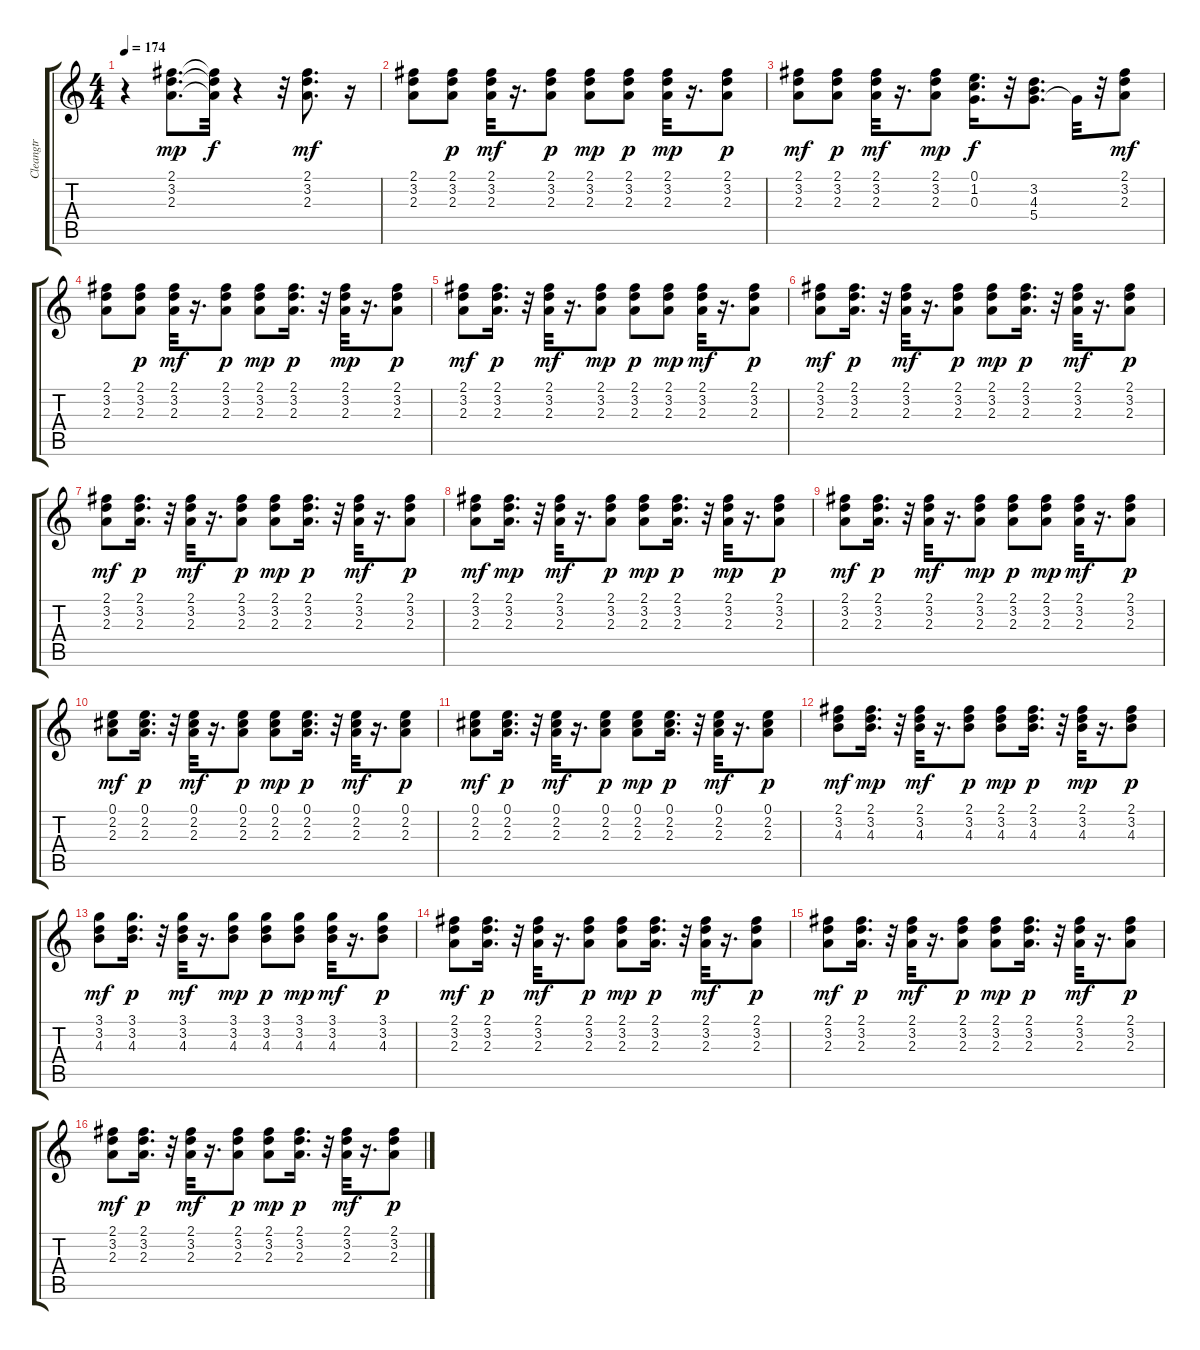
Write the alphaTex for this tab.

\track ("Cleangtr" "Cleangtr") {instrument electricguitarclean}
\staff {score tabs}
\tuning (E4 B3 G3 D3 A2 E2) {hide}
\ts (4 4)
\tempo 174
\clef g2
\ks c
r.4{dy mf} (2.1 3.2 2.3).8{d dy mp} (2.1{t} 3.2{t} 2.3{t}).32{dy f} r.4 r.32 (2.1 3.2 2.3).8{d dy mf} r.16 |
(2.1 3.2 2.3).8 (2.1 3.2 2.3).8{dy p} (2.1 3.2 2.3).32{dy mf} r.16{d} (2.1 3.2 2.3).8{dy p} (2.1 3.2 2.3).8{dy mp} (2.1 3.2 2.3).8{dy p} (2.1 3.2 2.3).32{dy mp} r.16{d} (2.1 3.2 2.3).8{dy p} |
(2.1 3.2 2.3).8{dy mf} (2.1 3.2 2.3).8{dy p} (2.1 3.2 2.3).32{dy mf} r.16{d} (2.1 3.2 2.3).8{dy mp} (0.1 1.2 0.3).16{d dy f} r.32 (3.2 4.3 5.4).8{d} 5.4{t}.32 r.32 (2.1 3.2 2.3).8{dy mf} |
(2.1 3.2 2.3).8 (2.1 3.2 2.3).8{dy p} (2.1 3.2 2.3).32{dy mf} r.16{d} (2.1 3.2 2.3).8{dy p} (2.1 3.2 2.3).8{dy mp} (2.1 3.2 2.3).16{d dy p} r.32 (2.1 3.2 2.3).32{dy mp} r.16{d} (2.1 3.2 2.3).8{dy p} |
(2.1 3.2 2.3).8{dy mf} (2.1 3.2 2.3).16{d dy p} r.32 (2.1 3.2 2.3).32{dy mf} r.16{d} (2.1 3.2 2.3).8{dy mp} (2.1 3.2 2.3).8{dy p} (2.1 3.2 2.3).8{dy mp} (2.1 3.2 2.3).32{dy mf} r.16{d} (2.1 3.2 2.3).8{dy p} |
(2.1 3.2 2.3).8{dy mf} (2.1 3.2 2.3).16{d dy p} r.32 (2.1 3.2 2.3).32{dy mf} r.16{d} (2.1 3.2 2.3).8{dy p} (2.1 3.2 2.3).8{dy mp} (2.1 3.2 2.3).16{d dy p} r.32 (2.1 3.2 2.3).32{dy mf} r.16{d} (2.1 3.2 2.3).8{dy p} |
(2.1 3.2 2.3).8{dy mf} (2.1 3.2 2.3).16{d dy p} r.32 (2.1 3.2 2.3).32{dy mf} r.16{d} (2.1 3.2 2.3).8{dy p} (2.1 3.2 2.3).8{dy mp} (2.1 3.2 2.3).16{d dy p} r.32 (2.1 3.2 2.3).32{dy mf} r.16{d} (2.1 3.2 2.3).8{dy p} |
(2.1 3.2 2.3).8{dy mf} (2.1 3.2 2.3).16{d dy mp} r.32 (2.1 3.2 2.3).32{dy mf} r.16{d} (2.1 3.2 2.3).8{dy p} (2.1 3.2 2.3).8{dy mp} (2.1 3.2 2.3).16{d dy p} r.32 (2.1 3.2 2.3).32{dy mp} r.16{d} (2.1 3.2 2.3).8{dy p} |
(2.1 3.2 2.3).8{dy mf} (2.1 3.2 2.3).16{d dy p} r.32 (2.1 3.2 2.3).32{dy mf} r.16{d} (2.1 3.2 2.3).8{dy mp} (2.1 3.2 2.3).8{dy p} (2.1 3.2 2.3).8{dy mp} (2.1 3.2 2.3).32{dy mf} r.16{d} (2.1 3.2 2.3).8{dy p} |
(0.1 2.2 2.3).8{dy mf} (0.1 2.2 2.3).16{d dy p} r.32 (0.1 2.2 2.3).32{dy mf} r.16{d} (0.1 2.2 2.3).8{dy p} (0.1 2.2 2.3).8{dy mp} (0.1 2.2 2.3).16{d dy p} r.32 (0.1 2.2 2.3).32{dy mf} r.16{d} (0.1 2.2 2.3).8{dy p} |
(0.1 2.2 2.3).8{dy mf} (0.1 2.2 2.3).16{d dy p} r.32 (0.1 2.2 2.3).32{dy mf} r.16{d} (0.1 2.2 2.3).8{dy p} (0.1 2.2 2.3).8{dy mp} (0.1 2.2 2.3).16{d dy p} r.32 (0.1 2.2 2.3).32{dy mf} r.16{d} (0.1 2.2 2.3).8{dy p} |
(2.1 3.2 4.3).8{dy mf} (2.1 3.2 4.3).16{d dy mp} r.32 (2.1 3.2 4.3).32{dy mf} r.16{d} (2.1 3.2 4.3).8{dy p} (2.1 3.2 4.3).8{dy mp} (2.1 3.2 4.3).16{d dy p} r.32 (2.1 3.2 4.3).32{dy mp} r.16{d} (2.1 3.2 4.3).8{dy p} |
(3.1 3.2 4.3).8{dy mf} (3.1 3.2 4.3).16{d dy p} r.32 (3.1 3.2 4.3).32{dy mf} r.16{d} (3.1 3.2 4.3).8{dy mp} (3.1 3.2 4.3).8{dy p} (3.1 3.2 4.3).8{dy mp} (3.1 3.2 4.3).32{dy mf} r.16{d} (3.1 3.2 4.3).8{dy p} |
(2.1 3.2 2.3).8{dy mf} (2.1 3.2 2.3).16{d dy p} r.32 (2.1 3.2 2.3).32{dy mf} r.16{d} (2.1 3.2 2.3).8{dy p} (2.1 3.2 2.3).8{dy mp} (2.1 3.2 2.3).16{d dy p} r.32 (2.1 3.2 2.3).32{dy mf} r.16{d} (2.1 3.2 2.3).8{dy p} |
(2.1 3.2 2.3).8{dy mf} (2.1 3.2 2.3).16{d dy p} r.32 (2.1 3.2 2.3).32{dy mf} r.16{d} (2.1 3.2 2.3).8{dy p} (2.1 3.2 2.3).8{dy mp} (2.1 3.2 2.3).16{d dy p} r.32 (2.1 3.2 2.3).32{dy mf} r.16{d} (2.1 3.2 2.3).8{dy p} |
(2.1 3.2 2.3).8{dy mf} (2.1 3.2 2.3).16{d dy p} r.32 (2.1 3.2 2.3).32{dy mf} r.16{d} (2.1 3.2 2.3).8{dy p} (2.1 3.2 2.3).8{dy mp} (2.1 3.2 2.3).16{d dy p} r.32 (2.1 3.2 2.3).32{dy mf} r.16{d} (2.1 3.2 2.3).8{dy p}
